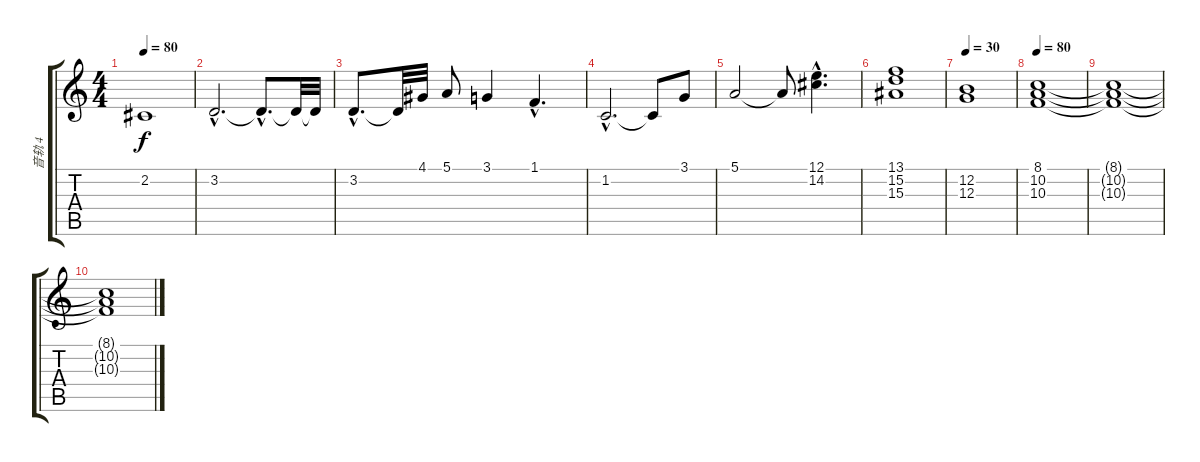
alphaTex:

\track ("音轨 4" "音轨 4") {instrument choiraahs}
\staff {score tabs}
\tuning (E4 B3 G3 D3 A2 E2) {hide}
\ts (4 4)
\tempo 80
\clef g2
\ks c
2.2.1{dy f} |
3.2{hac}.2{d} 3.2{hac t}.8{d} 3.2{t}.32 3.2{t}.32 |
3.2{hac}.8{d} 3.2{t}.32 4.1.32 5.1.8 3.1.4 1.1{hac}.4{d} |
1.2{hac}.2{d} 1.2{t}.8 3.1.8 |
5.1.2 5.1{t}.8 (12.1{hac} 14.2{hac}).4{d} |
(13.1 15.2 15.3).1 |
\tempo 30
(12.2 12.3).1 |
\tempo 80
(8.1 10.2 10.3).1{volume 0} |
(8.1{t} 10.2{t} 10.3{t}).1 |
(8.1{t} 10.2{t} 10.3{t}).1
